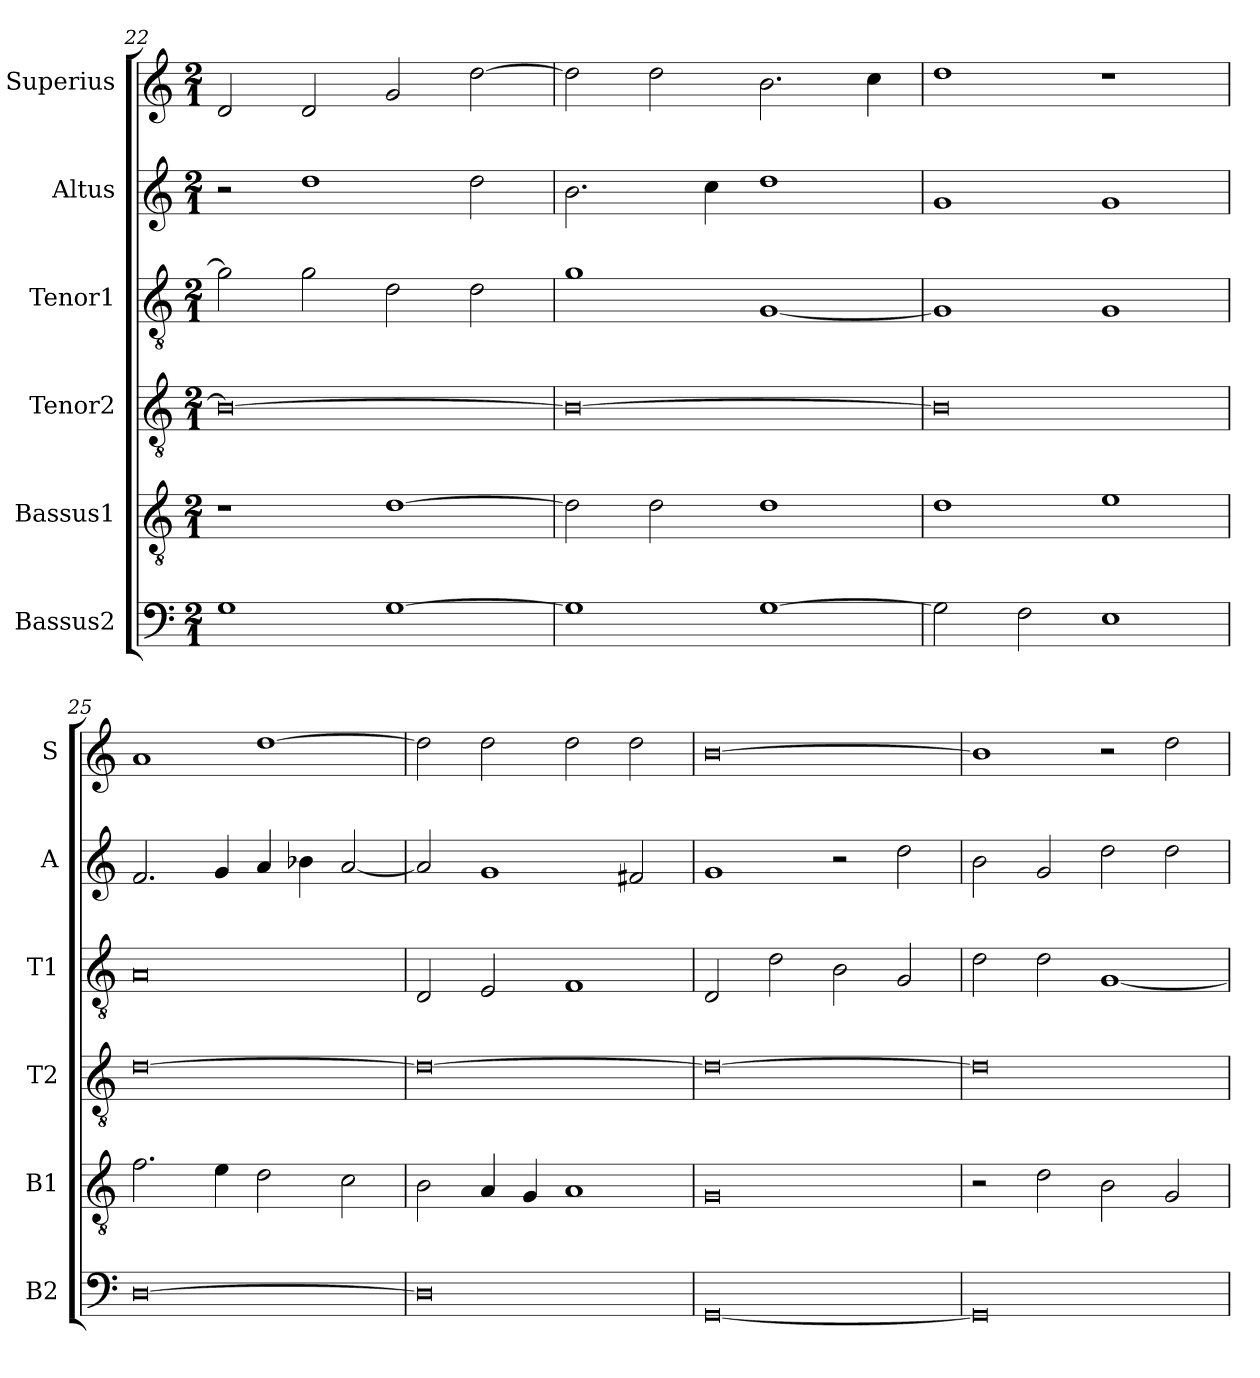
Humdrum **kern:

**kern	**kern	**kern	**kern	**kern	**kern
*part6	*part5	*part4	*part3	*part2	*part1
*staff6	*staff5	*staff4	*staff3	*staff2	*staff1
*I"Bassus2	*I"Bassus1	*I"Tenor2	*I"Tenor1	*I"Altus	*I"Superius
*I'B2	*I'B1	*I'T2	*I'T1	*I'A	*I'S
*clefF4	*clefGv2	*clefGv2	*clefGv2	*clefG2	*clefG2
*k[]	*k[]	*k[]	*k[]	*k[]	*k[]
*M2/1	*M2/1	*M2/1	*M2/1	*M2/1	*M2/1
=22	=22	=22	=22	=22	=22
1G	1r	0B_	2g\]	2r	2d/
.	.	.	2g\	1dd	2d/
[1G	[1d	.	2d\	.	2g/
.	.	.	2d\	2dd\	[2dd\
=23	=23	=23	=23	=23	=23
1G]	2d\]	0B_	1g	2.b\	2dd\]
.	2d\	.	.	.	2dd\
.	.	.	.	4cc\	.
[1G	1d	.	[1G	1dd	2.b\
.	.	.	.	.	4cc\
=24	=24	=24	=24	=24	=24
2G\]	1d	0B]	1G]	1g	1dd
2F\	.	.	.	.	.
1E	1e	.	1G	1g	1r
=25	=25	=25	=25	=25	=25
[0D	2.f\	[0d	0A	2.f/	1a
.	4e\	.	.	4g/	.
.	2d\	.	.	4a/	[1dd
.	.	.	.	4b-X\	.
.	2c\	.	.	[2a/	.
=26	=26	=26	=26	=26	=26
0D]	2B\	0d_	2D/	2a/]	2dd\]
.	4A/	.	2E/	1g	2dd\
.	4G/	.	.	.	.
.	1A	.	1F	.	2dd\
.	.	.	.	2f#X/	2dd\
=27	=27	=27	=27	=27	=27
[0GG	0G	0d_	2D/	1g	[0b
.	.	.	2d\	.	.
.	.	.	2B\	2r	.
.	.	.	2G/	2dd\	.
=28	=28	=28	=28	=28	=28
0GG]	2r	0d]	2d\	2b\	1b]
.	2d\	.	2d\	2g/	.
.	2B\	.	[1G	2dd\	2r
.	2G/	.	.	2dd\	2dd\
=	=	=	=	=	=
*-	*-	*-	*-	*-	*-
